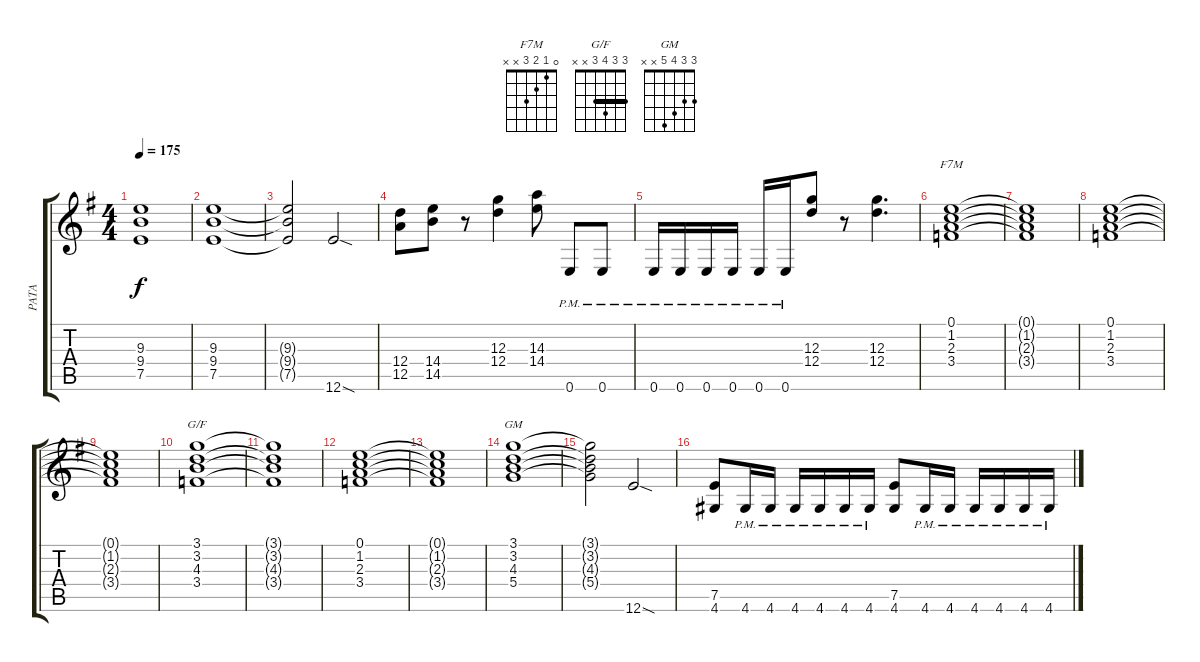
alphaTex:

\track ("PATA" "PATA") {instrument distortionguitar}
\staff {score tabs}
\tuning (E4 B3 G3 D3 A2 E2) {hide}
\chord ("F7M" 0 1 2 3 x x)
\chord ("G/F" 3 3 4 3 x x) {barre 3}
\chord ("GM" 3 3 4 5 x x)
\ts (4 4)
\tempo 175
\clef g2
\ks g
(9.3{t} 9.4{t} 7.5{t}).1{dy f} |
(9.3 9.4 7.5).1 |
(9.3{t} 9.4{t} 7.5{t}).2 12.6{sod}.2 |
(12.4 12.5).8 (14.4 14.5).8 r.8 (12.3 12.4).4 (14.3 14.4).8 0.6{pm}.8 0.6{pm}.8 |
0.6{pm}.16 0.6{pm}.16 0.6{pm}.16 0.6{pm}.16 0.6{pm}.16 0.6{pm}.16 (12.3 12.4).8 r.8 (12.3 12.4).4{d} |
(0.1 1.2 2.3 3.4).1{ch "F7M"} |
(0.1{t} 1.2{t} 2.3{t} 3.4{t}).1 |
(0.1 1.2 2.3 3.4).1{instrument electricguitarclean} |
(0.1{t} 1.2{t} 2.3{t} 3.4{t}).1 |
(3.1 3.2 4.3 3.4).1{ch "G/F"} |
(3.1{t} 3.2{t} 4.3{t} 3.4{t}).1 |
(0.1 1.2 2.3 3.4).1 |
(0.1{t} 1.2{t} 2.3{t} 3.4{t}).1 |
(3.1 3.2 4.3 5.4).1{ch "GM"} |
(3.1{t} 3.2{t} 4.3{t} 5.4{t}).2 12.6{sod}.2{instrument distortionguitar} |
(7.5 4.6).8 4.6{pm}.16 4.6{pm}.16 4.6{pm}.16 4.6{pm}.16 4.6{pm}.16 4.6{pm}.16 (7.5 4.6).8 4.6{pm}.16 4.6{pm}.16 4.6{pm}.16 4.6{pm}.16 4.6{pm}.16 4.6{pm}.16
